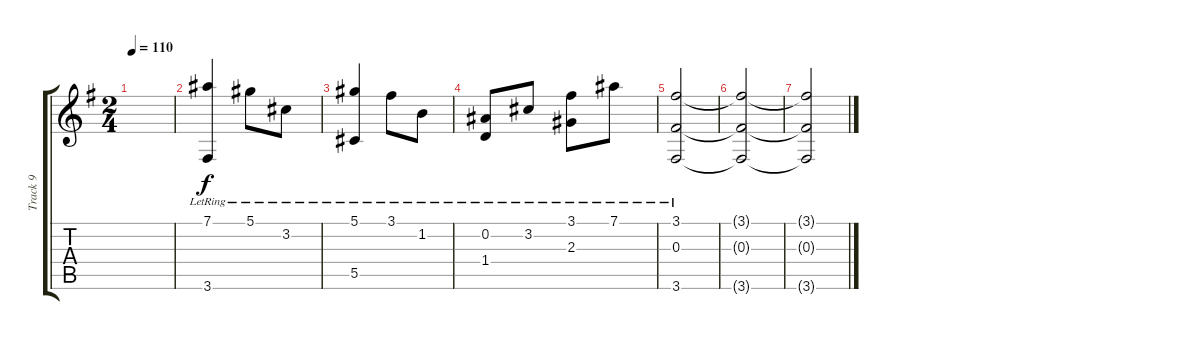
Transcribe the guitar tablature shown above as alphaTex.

\track ("Track 9" "Track 9") {instrument acousticguitarnylon}
\staff {score tabs}
\tuning (Eb4 Bb3 Gb3 Db3 Ab2 Eb2) {hide}
\ts (2 4)
\tempo 110
\clef g2
\ks g
|
(7.1{lr} 3.6{lr}).4 5.1{lr}.8 3.2{lr}.8 |
(5.1{lr} 5.5{lr}).4 3.1{lr}.8 1.2{lr}.8 |
(0.2{lr} 1.4{lr}).8 3.2{lr}.8 (3.1{lr} 2.3{lr}).8 7.1{lr}.8 |
(3.1{lr} 0.3{lr} 3.6{lr}).2 |
(3.1{t} 0.3{t} 3.6{t}).2 |
(3.1{t} 0.3{t} 3.6{t}).2
